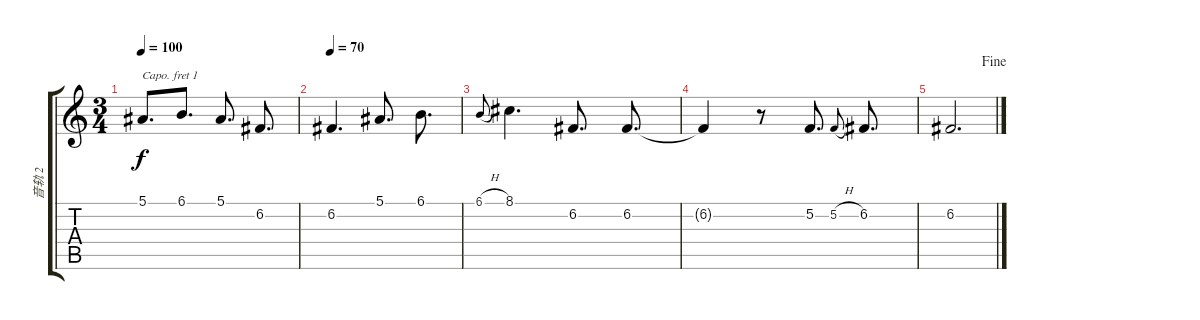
\track ("音轨 2" "音轨 2") {instrument churchorgan}
\staff {score tabs}
\capo 1
\tuning (E4 B3 G3 D3 A2 E2) {hide}
\ts (3 4)
\tempo 100
\clef g2
\ks c
5.1.8{d dy f} 6.1.8{d} 5.1.8{d} 6.2.8{d} |
\tempo 70
6.2.4{d} 5.1.8{d} 6.1.8{d} |
6.1{h}.8{gr onbeat} 8.1.4{d} 6.2.8{d} 6.2.8{d} |
6.2{t}.4 r.8 5.2.8{d} 5.2{h}.8{gr onbeat} 6.2.8{d} |
\jump fine
6.2.2{d}
